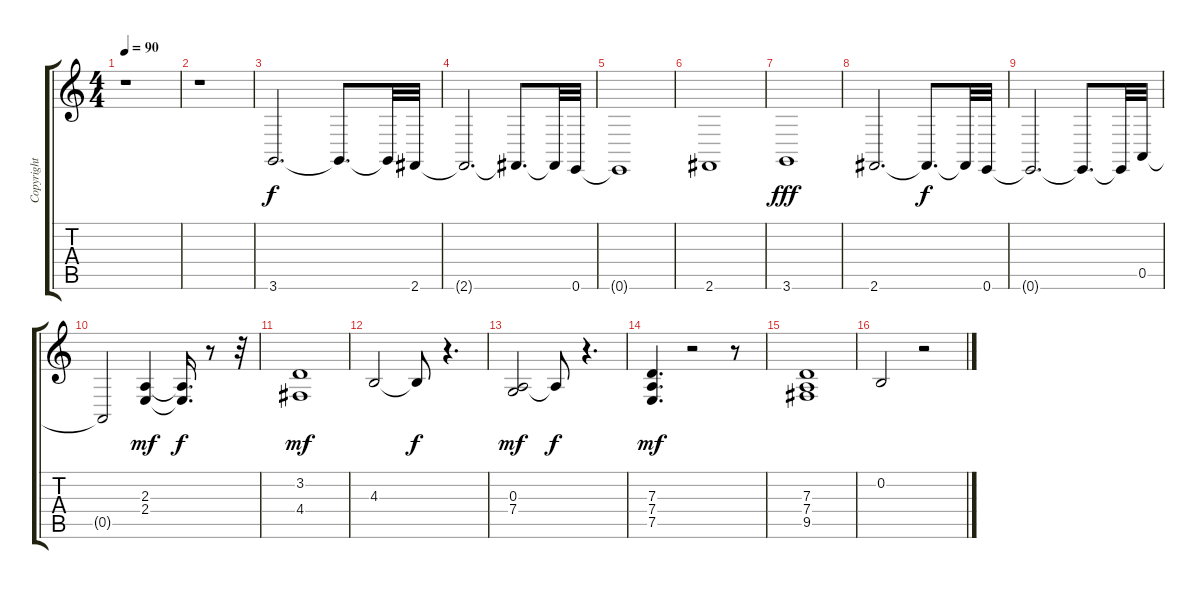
\track ("Copyright © by WWST" "Copyright ") {instrument stringensemble1}
\staff {score tabs}
\tuning (E4 B3 G3 D3 A2 E2) {hide}
\ts (4 4)
\tempo 90
\clef g2
\ks c
r.1{dy f} |
r.1 |
3.6.2{d} 3.6{t}.8{d} 3.6{t}.32 2.6.32 |
2.6{t}.2{d} 2.6{t}.8{d} 2.6{t}.32 0.6.32 |
0.6{t}.1 |
2.6.1 |
3.6.1{dy fff} |
2.6.2{d} 2.6{t}.8{d dy f} 2.6{t}.32 0.6.32 |
0.6{t}.2{d} 0.6{t}.8{d} 0.6{t}.32 0.5.32 |
0.5{t}.2 (2.3 2.4).4{dy mf} (2.3{t} 2.4{t}).16{d dy f} r.8 r.32 |
(3.2 4.4).1{dy mf} |
4.3.2 4.3{t}.8{dy f} r.4{d} |
(0.3 7.4).2{dy mf} 7.4{t}.8{dy f} r.4{d} |
(7.3 7.4 7.5).4{d dy mf} r.2 r.8 |
(7.3 7.4 9.5).1 |
0.2.2 r.2
